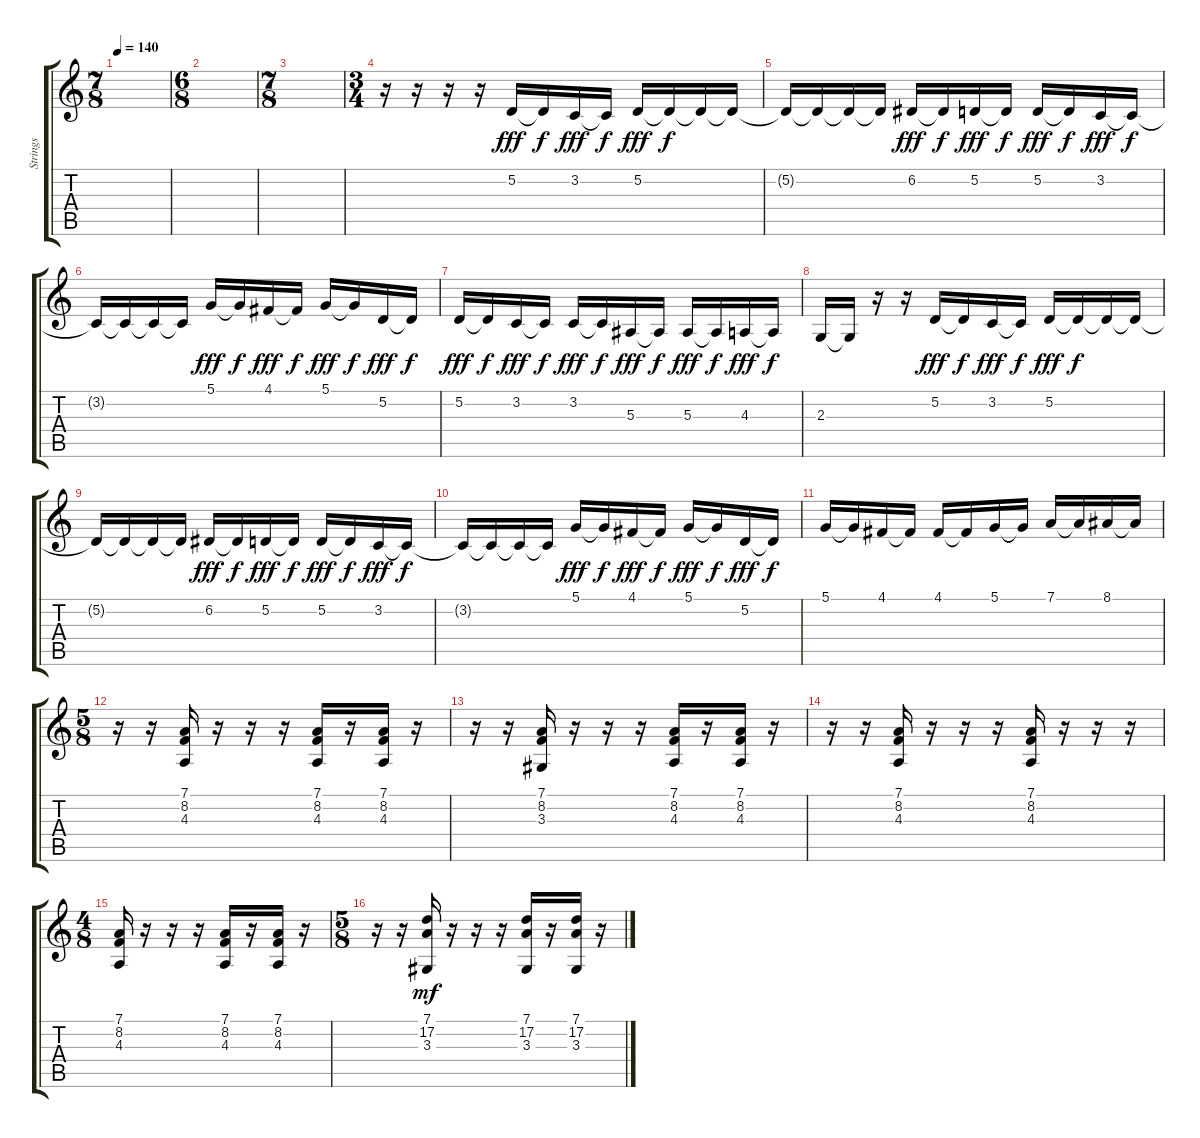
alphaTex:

\track ("Strings" "Strings") {instrument stringensemble1}
\staff {score tabs}
\tuning (D4 A3 F3 C3 G2 D2) {hide}
\ts (7 8)
\tempo 140
\clef g2
\ks c
|
\ts (6 8)
|
\ts (7 8)
|
\ts (3 4)
r.16 r.16 r.16 r.16 5.2.16{dy fff} 5.2{t}.16{dy f} 3.2.16{dy fff} 3.2{t}.16{dy f} 5.2.16{dy fff} 5.2{t}.16{dy f} 5.2{t}.16 5.2{t}.16 |
5.2{t}.16 5.2{t}.16 5.2{t}.16 5.2{t}.16 6.2.16{dy fff} 6.2{t}.16{dy f} 5.2.16{dy fff} 5.2{t}.16{dy f} 5.2.16{dy fff} 5.2{t}.16{dy f} 3.2.16{dy fff} 3.2{t}.16{dy f} |
3.2{t}.16 3.2{t}.16 3.2{t}.16 3.2{t}.16 5.1.16{dy fff} 5.1{t}.16{dy f} 4.1.16{dy fff} 4.1{t}.16{dy f} 5.1.16{dy fff} 5.1{t}.16{dy f} 5.2.16{dy fff} 5.2{t}.16{dy f} |
5.2.16{dy fff} 5.2{t}.16{dy f} 3.2.16{dy fff} 3.2{t}.16{dy f} 3.2.16{dy fff} 3.2{t}.16{dy f} 5.3.16{dy fff} 5.3{t}.16{dy f} 5.3.16{dy fff} 5.3{t}.16{dy f} 4.3.16{dy fff} 4.3{t}.16{dy f} |
2.3.16 2.3{t}.16 r.16 r.16 5.2.16{dy fff} 5.2{t}.16{dy f} 3.2.16{dy fff} 3.2{t}.16{dy f} 5.2.16{dy fff} 5.2{t}.16{dy f} 5.2{t}.16 5.2{t}.16 |
5.2{t}.16 5.2{t}.16 5.2{t}.16 5.2{t}.16 6.2.16{dy fff} 6.2{t}.16{dy f} 5.2.16{dy fff} 5.2{t}.16{dy f} 5.2.16{dy fff} 5.2{t}.16{dy f} 3.2.16{dy fff} 3.2{t}.16{dy f} |
3.2{t}.16 3.2{t}.16 3.2{t}.16 3.2{t}.16 5.1.16{dy fff} 5.1{t}.16{dy f} 4.1.16{dy fff} 4.1{t}.16{dy f} 5.1.16{dy fff} 5.1{t}.16{dy f} 5.2.16{dy fff} 5.2{t}.16{dy f} |
5.1.16 5.1{t}.16 4.1.16 4.1{t}.16 4.1.16 4.1{t}.16 5.1.16 5.1{t}.16 7.1.16 7.1{t}.16 8.1.16 8.1{t}.16 |
\ts (5 8)
r.16 r.16 (7.1 8.2 4.3).16 r.16 r.16 r.16 (7.1 8.2 4.3).16 r.16 (7.1 8.2 4.3).16 r.16 |
r.16 r.16 (7.1 8.2 3.3).16 r.16 r.16 r.16 (7.1 8.2 4.3).16 r.16 (7.1 8.2 4.3).16 r.16 |
r.16 r.16 (7.1 8.2 4.3).16 r.16 r.16 r.16 (7.1 8.2 4.3).16 r.16 r.16 r.16 |
\ts (4 8)
(7.1 8.2 4.3).16 r.16 r.16 r.16 (7.1 8.2 4.3).16 r.16 (7.1 8.2 4.3).16 r.16 |
\ts (5 8)
r.16 r.16 (7.1 17.2 3.3).16{dy mf} r.16 r.16 r.16 (7.1 17.2 3.3).16 r.16 (7.1 17.2 3.3).16 r.16
